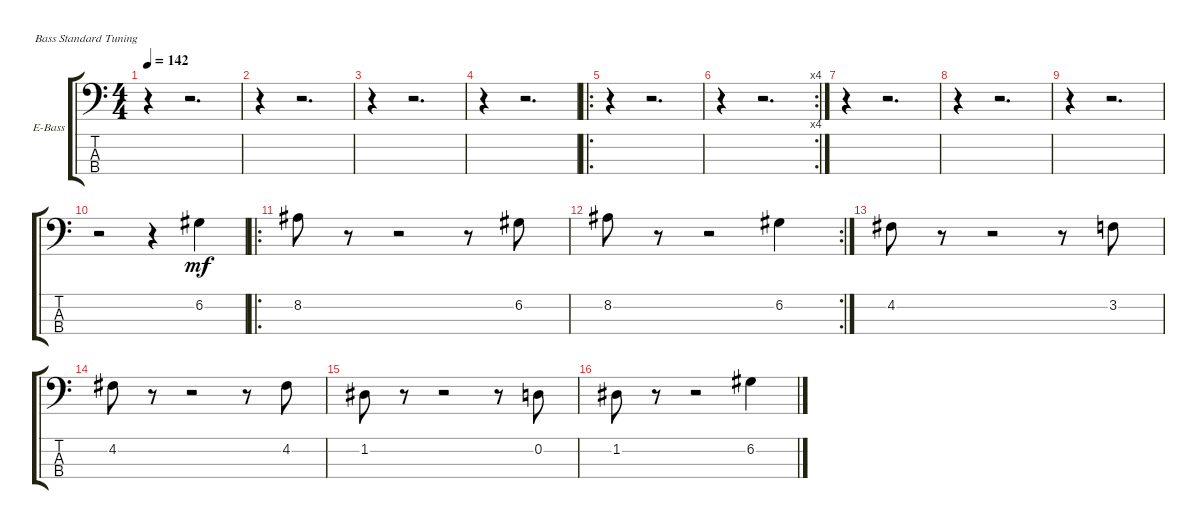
\bracketExtendMode groupsimilarinstruments
\firstSystemTrackNameOrientation horizontal
\otherSystemsTrackNameOrientation horizontal
\track ("Electric Bass" "E-Bass") {instrument electricbassfinger}
\staff {score tabs}
\tuning (G2 D2 A1 E1)
\ts (4 4)
\beaming (8 2 2 2 2)
\tempo 142
\clef f4
\ks c
r.4{dy mf instrument electricbassfinger} r.2{d} |
r.4 r.2{d} |
r.4 r.2{d} |
r.4 r.2{d} |
\ro
r.4 r.2{d} |
\rc 4
r.4 r.2{d} |
r.4 r.2{d} |
r.4 r.2{d} |
r.4 r.2{d} |
r.2 r.4 6.2.4 |
\ro
8.2.8 r.8 r.2 r.8 6.2.8 |
\rc 2
8.2.8 r.8 r.2 6.2.4 |
4.2.8 r.8 r.2 r.8 3.2.8 |
4.2.8 r.8 r.2 r.8 4.2.8 |
1.2.8 r.8 r.2 r.8 0.2.8 |
1.2.8 r.8 r.2 6.2.4
